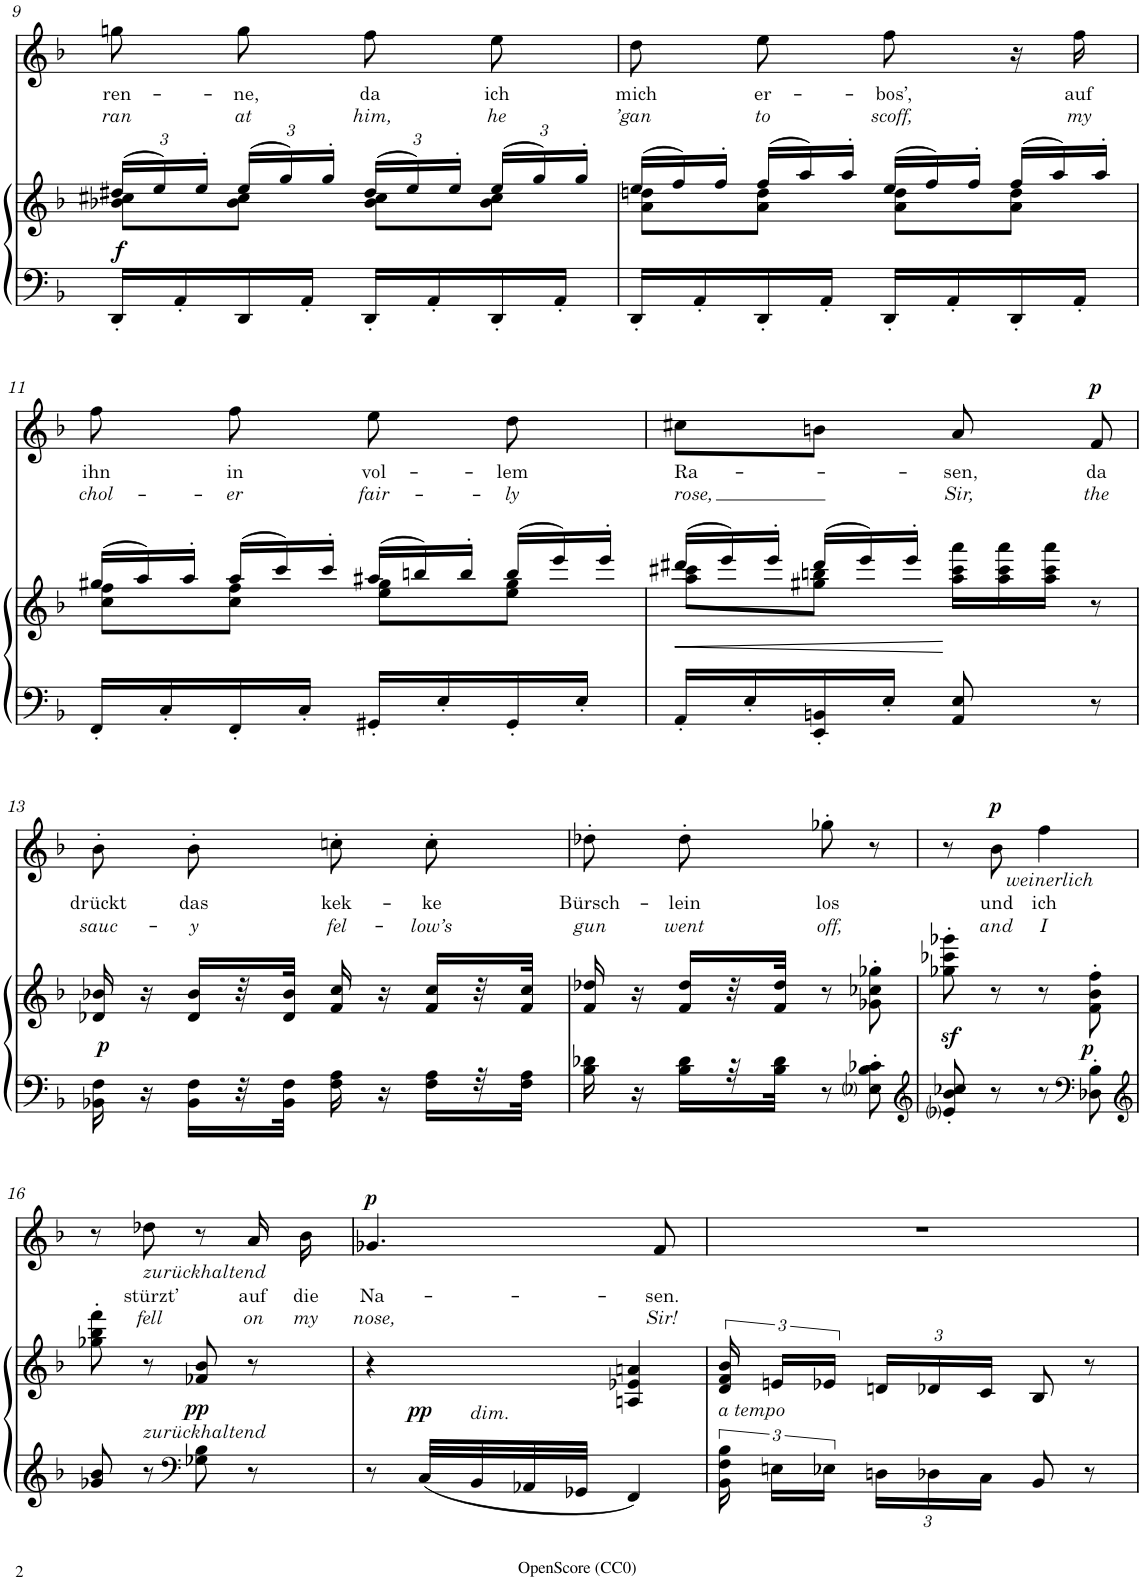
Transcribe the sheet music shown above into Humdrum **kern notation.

**kern	**kern	**dynam	**kern	**text	**text	**dynam
*part2	*part2	*part2	*part1	*part1	*part1	*part1
*staff3	*staff2	*staff2/3	*staff1	*staff1	*staff1	*staff1
*I"Piano	*	*	*I"Voice	*	*	*
*I'Pno	*	*	*	*	*	*
!!LO:PB:g=z
*clefF4	*clefG2	*	*clefG2	*	*	*
*k[b-]	*k[b-]	*	*k[b-]	*	*	*
*M4/8	*M4/8	*	*M4/8	*	*	*
*	*Xbrackettup	*	*	*	*	*
=9	=9	=9	=9	=9	=9	=9
*	*^	*	*	*	*	*
!	!	!	!LO:DY:b	!	!LO:LY:b	!LO:LY:b	!
16DD'/LL	(24dd#X/LL	8b-X\ 8cc#X\L	f	8ggn\	ren-	ran	.
.	24ee/)	.	.	.	.	.	.
16AA'/	.	.	.	.	.	.	.
.	24ee'/JJ	.	.	.	.	.	.
!	!	!	!	!	!LO:LY:b	!LO:LY:b	!
16DD/	(24ee/LL	8b-\ 8cc#\J	.	8gg\	-ne,	at	.
.	24gg/)	.	.	.	.	.	.
16AA'/JJ	.	.	.	.	.	.	.
.	24gg'/JJ	.	.	.	.	.	.
!	!	!	!	!	!LO:LY:b	!LO:LY:b	!
16DD'/LL	(24dd#/LL	8b-\ 8cc#\L	.	8ff\	da	him,	.
.	24ee/)	.	.	.	.	.	.
16AA'/	.	.	.	.	.	.	.
.	24ee'/JJ	.	.	.	.	.	.
!	!	!	!	!	!LO:LY:b	!LO:LY:b	!
16DD'/	(24ee/LL	8b-\ 8cc#\J	.	8ee\	ich	he	.
.	24gg/)	.	.	.	.	.	.
16AA'/JJ	.	.	.	.	.	.	.
.	24gg'/JJ	.	.	.	.	.	.
=10	=10	=10	=10	=10	=10	=10	=10
!	!	!	!	!	!LO:LY:b	!LO:LY:b	!
16DD'/LL	(24ee/LL	8a\ 8ddn\L	.	8dd\	mich	’gan	.
.	24ff/)	.	.	.	.	.	.
16AA'/	.	.	.	.	.	.	.
.	24ff'/JJ	.	.	.	.	.	.
!	!	!	!	!	!LO:LY:b	!LO:LY:b	!
16DD'/	(24ff/LL	8a\ 8dd\J	.	8ee\	er-	to	.
.	24aa/)	.	.	.	.	.	.
16AA'/JJ	.	.	.	.	.	.	.
.	24aa'/JJ	.	.	.	.	.	.
!	!	!	!	!	!LO:LY:b	!LO:LY:b	!
16DD'/LL	(24ee/LL	8a\ 8dd\L	.	8ff\	-bos’,	scoff,	.
.	24ff/)	.	.	.	.	.	.
16AA'/	.	.	.	.	.	.	.
.	24ff'/JJ	.	.	.	.	.	.
16DD'/	(24ff/LL	8a\ 8dd\J	.	16r	.	.	.
.	24aa/)	.	.	.	.	.	.
!	!	!	!	!	!LO:LY:b	!LO:LY:b	!
16AA'/JJ	.	.	.	16ff\	auf	my	.
.	24aa'/JJ	.	.	.	.	.	.
!!LO:LB:g=z
=11	=11	=11	=11	=11	=11	=11	=11
!	!	!	!	!	!LO:LY:b	!LO:LY:b	!
16FF'/LL	(24gg#X/LL	8cc\ 8ff\L	.	8ff\	ihn	chol-	.
.	24aa/)	.	.	.	.	.	.
16C'/	.	.	.	.	.	.	.
.	24aa'/JJ	.	.	.	.	.	.
!	!	!	!	!	!LO:LY:b	!LO:LY:b	!
16FF'/	(24aa/LL	8cc\ 8ff\J	.	8ff\	in	-er	.
.	24ccc/)	.	.	.	.	.	.
16C'/JJ	.	.	.	.	.	.	.
.	24ccc'/JJ	.	.	.	.	.	.
!	!	!	!	!	!LO:LY:b	!LO:LY:b	!
16GG#X'/LL	(24aa#X/LL	8ee\ 8gg#\L	.	8ee\	vol-	fair-	.
.	24bbn/)	.	.	.	.	.	.
16E'/	.	.	.	.	.	.	.
.	24bb'/JJ	.	.	.	.	.	.
!	!	!	!	!	!LO:LY:b	!LO:LY:b	!
16GG#'/	(24bb/LL	8ee\ 8gg#\J	.	8dd\	-lem	-ly	.
.	24eee/)	.	.	.	.	.	.
16E'/JJ	.	.	.	.	.	.	.
.	24eee'/JJ	.	.	.	.	.	.
=12	=12	=12	=12	=12	=12	=12	=12
!	!	!	!LO:HP:b	!	!LO:LY:b	!LO:LY:b	!
16AA'/LL	(24ddd#X/LL	8aa\ 8ccc#X\L	<	8cc#X\L	Ra-	rose,	.
.	24eee/)	.	.	.	.	.	.
16E'/	.	.	.	.	.	.	.
.	24eee'/JJ	.	.	.	.	.	.
16EE/' 16BBn/'	(24ddd#/LL	8gg#X\ 8bbn\J	.	8bn\J	.	.	.
.	24eee/)	.	.	.	.	.	.
16E'/JJ	.	.	.	.	.	.	.
.	24eee'/JJ	.	.	.	.	.	.
!	!	!	!	!	!LO:LY:b	!LO:LY:b	!
8AA/ 8E/	24aa\ 24ccc#\ 24aaa\LL	4ryy	[	8a/	-sen,	Sir,	.
.	24aa\ 24ccc#\ 24aaa\	.	.	.	.	.	.
.	24aa\ 24ccc#\ 24aaa\JJ	.	.	.	.	.	.
!	!	!	!	!	!LO:LY:b	!LO:LY:b	!LO:DY:a
8r	8r	.	.	8f/	da	the	p
*	*v	*v	*	*	*	*	*
!!LO:LB:g=z
=13	=13	=13	=13	=13	=13	=13
!	!	!LO:DY:b	!	!LO:LY:b	!LO:LY:b	!
16BB-X\ 16F\	16d-X/ 16b-X/	p	8b-'\	drückt	sauc-	.
16r	16r	.	.	.	.	.
!	!	!	!	!LO:LY:b	!LO:LY:b	!
16BB-\ 16F\LL	16d-/ 16b-/LL	.	8b-'\	das	-y	.
32r	32r	.	.	.	.	.
32BB-\ 32F\JJJ	32d-/ 32b-/JJJ	.	.	.	.	.
!	!	!	!	!LO:LY:b	!LO:LY:b	!
16F\ 16A\	16f/ 16cc/	.	8ccn'\	kek-	fel-	.
16r	16r	.	.	.	.	.
!	!	!	!	!LO:LY:b	!LO:LY:b	!
16F\ 16A\LL	16f/ 16cc/LL	.	8cc'\	-ke	-low’s	.
32r	32r	.	.	.	.	.
32F\ 32A\JJJ	32f/ 32cc/JJJ	.	.	.	.	.
=14	=14	=14	=14	=14	=14	=14
!	!	!	!	!LO:LY:b	!LO:LY:b	!
16B-\ 16d-X\	16f/ 16dd-X/	.	8dd-X'\	Bürsch-	gun	.
16r	16r	.	.	.	.	.
!	!	!	!	!LO:LY:b	!LO:LY:b	!
16B-\ 16d-\LL	16f/ 16dd-/LL	.	8dd-'\	-lein	went	.
32r	32r	.	.	.	.	.
32B-\ 32d-\JJJ	32f/ 32dd-/JJJ	.	.	.	.	.
!	!	!	!	!LO:LY:b	!LO:LY:b	!
8r	8r	.	8gg-X'\	los	off,	.
8E-i\' 8B-\' 8c-X\'	8g-X\' 8cc-X\' 8gg-X\'	.	8r	.	.	.
=15	=15	=15	=15	=15	=15	=15
*clefG2	*	*	*	*	*	*
8e-i/' 8b-/' 8cc-X/'	8gg-X\z<' 8ccc-X\z<' 8ggg-X\z<'	.	8r	.	.	.
!	!	!	!	!LO:LY:b	!LO:LY:b	!LO:DY:a
8r	8r	.	8b-\	und	and	p
!	!	!	!LO:TX:b:i:t=weinerlich	!	!	!
!	!	!	!	!LO:LY:b	!LO:LY:b	!
8r	8r	.	4ff\	ich	I	.
*clefF4	*	*	*	*	*	*
!	!	!LO:DY:b	!	!	!	!
8D-X\' 8B-\'	8f\' 8b-\' 8ff\'	p	.	.	.	.
!!LO:LB:g=z
=16	=16	=16	=16	=16	=16	=16
*clefG2	*	*	*	*	*	*
8g-X/ 8b-/	8gg-X\' 8bb-\' 8fff\'	.	8r	.	.	.
!	!	!	!LO:TX:b:i:t=zurückhaltend	!	!	!
!	!LO:TX:b:i:t=zurückhaltend	!	!	!	!	!
!	!	!	!	!LO:LY:b	!LO:LY:b	!
8r	8r	.	8dd-X\	stürzt’	fell	.
*clefF4	*	*	*	*	*	*
!	!	!LO:DY:b	!	!	!	!
8G-X\ 8B-\	8f-X/ 8b-/	pp	8r	.	.	.
!	!	!	!	!LO:LY:b	!LO:LY:b	!
8r	8r	.	16a/	auf	on	.
!	!	!	!	!LO:LY:b	!LO:LY:b	!
.	.	.	16b-\	die	my	.
=17	=17	=17	=17	=17	=17	=17
!	!	!	!	!LO:LY:b	!LO:LY:b	!LO:DY:a
8r	4r	.	4.g-X/	Na-	nose,	p
!	!	!LO:DY:a=2	!	!	!	!
32C/LLL	.	pp	.	.	.	.
!LO:TX:a:i:t=dim.	!	!	!	!	!	!
32BB-/	.	.	.	.	.	.
32AA-X/	.	.	.	.	.	.
32GG-X/JJJ	.	.	.	.	.	.
4FF/	4An/ 4e-X/ 4an/	.	.	.	.	.
!	!	!	!	!LO:LY:b	!LO:LY:b	!
.	.	.	8f,/	-sen.	Sir!	.
=18	=18	=18	=18	=18	=18	=18
*	*brackettup	*	*	*	*	*
!	!LO:TX:b:i:t=a tempo	!	!	!	!	!
24BB-\ 24F\ 24B-\	24d/ 24f/ 24b-/	.	2r	.	.	.
24En\LL	24en/LL	.	.	.	.	.
24E-X\JJ	24e-X/JJ	.	.	.	.	.
*Xbrackettup	*Xbrackettup	*	*	*	*	*
24Dn\LL	24dn/LL	.	.	.	.	.
24D-X\	24d-X/	.	.	.	.	.
24C\JJ	24c/JJ	.	.	.	.	.
8BB-/	8B-/	.	.	.	.	.
8r	8r	.	.	.	.	.
=	=	=	=	=	=	=
*-	*-	*-	*-	*-	*-	*-
